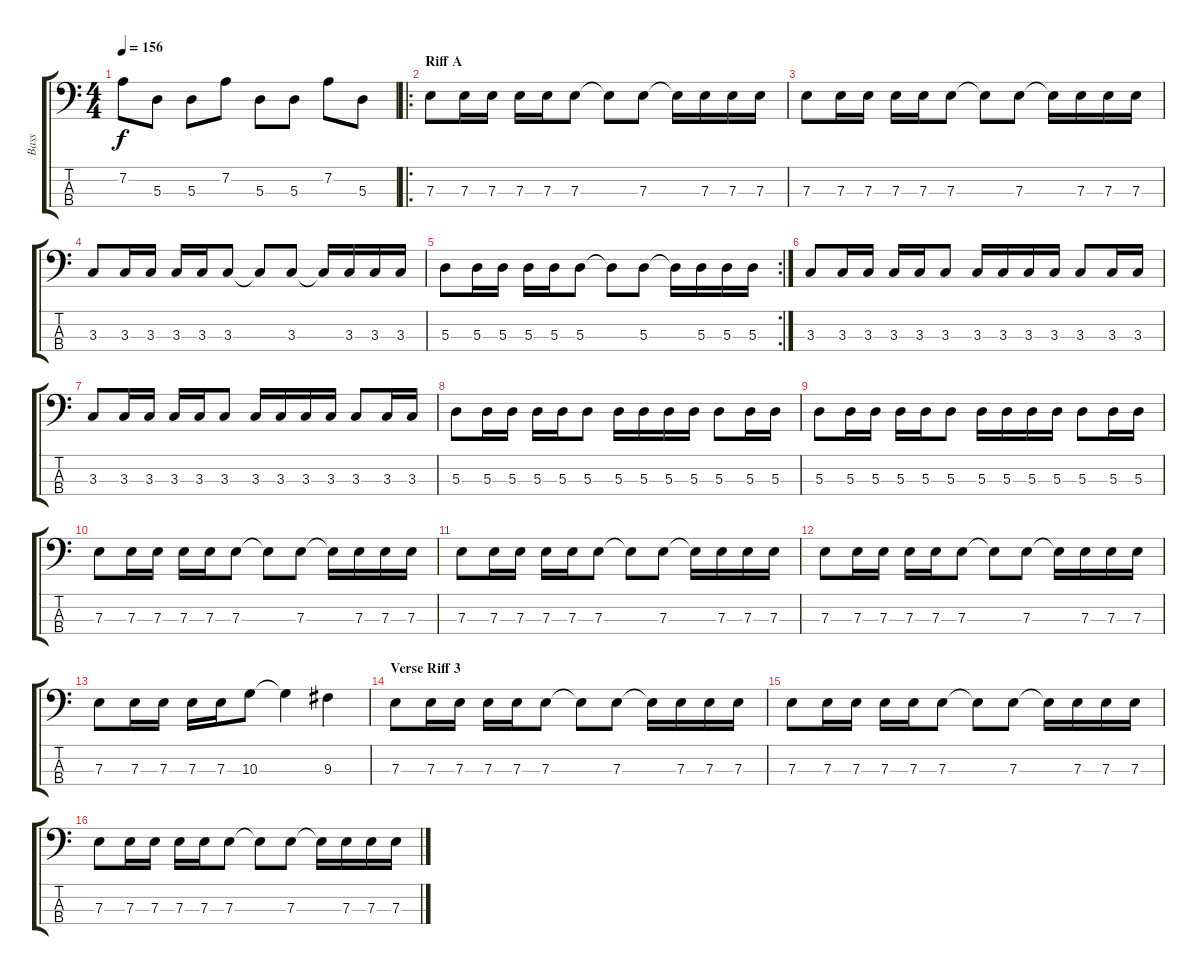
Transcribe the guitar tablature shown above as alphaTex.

\track ("Bass" "Bass") {instrument electricbassfinger}
\staff {score tabs}
\tuning (G2 D2 A1 E1) {hide}
\ts (4 4)
\tempo 156
\clef f4
\ks c
7.2.8{dy f} 5.3.8 5.3.8 7.2.8 5.3.8 5.3.8 7.2.8 5.3.8 |
\ro
\section ("" "Riff A")
7.3.8{volume 13} 7.3.16 7.3.16 7.3.16 7.3.16 7.3.8 7.3{t}.8 7.3.8 7.3{t}.16 7.3.16 7.3.16 7.3.16 |
7.3.8 7.3.16 7.3.16 7.3.16 7.3.16 7.3.8 7.3{t}.8 7.3.8 7.3{t}.16 7.3.16 7.3.16 7.3.16 |
3.3.8 3.3.16 3.3.16 3.3.16 3.3.16 3.3.8 3.3{t}.8 3.3.8 3.3{t}.16 3.3.16 3.3.16 3.3.16 |
\rc 2
5.3.8 5.3.16 5.3.16 5.3.16 5.3.16 5.3.8 5.3{t}.8 5.3.8 5.3{t}.16 5.3.16 5.3.16 5.3.16 |
3.3.8 3.3.16 3.3.16 3.3.16 3.3.16 3.3.8 3.3.16 3.3.16 3.3.16 3.3.16 3.3.8 3.3.16 3.3.16 |
3.3.8 3.3.16 3.3.16 3.3.16 3.3.16 3.3.8 3.3.16 3.3.16 3.3.16 3.3.16 3.3.8 3.3.16 3.3.16 |
5.3.8 5.3.16 5.3.16 5.3.16 5.3.16 5.3.8 5.3.16 5.3.16 5.3.16 5.3.16 5.3.8 5.3.16 5.3.16 |
5.3.8 5.3.16 5.3.16 5.3.16 5.3.16 5.3.8 5.3.16 5.3.16 5.3.16 5.3.16 5.3.8 5.3.16 5.3.16 |
7.3.8 7.3.16 7.3.16 7.3.16 7.3.16 7.3.8 7.3{t}.8 7.3.8 7.3{t}.16 7.3.16 7.3.16 7.3.16 |
7.3.8 7.3.16 7.3.16 7.3.16 7.3.16 7.3.8 7.3{t}.8 7.3.8 7.3{t}.16 7.3.16 7.3.16 7.3.16 |
7.3.8 7.3.16 7.3.16 7.3.16 7.3.16 7.3.8 7.3{t}.8 7.3.8 7.3{t}.16 7.3.16 7.3.16 7.3.16 |
7.3.8 7.3.16 7.3.16 7.3.16 7.3.16 10.3.8 10.3{t}.4 9.3.4 |
\section ("" "Verse Riff 3")
7.3.8 7.3.16 7.3.16 7.3.16 7.3.16 7.3.8 7.3{t}.8 7.3.8 7.3{t}.16 7.3.16 7.3.16 7.3.16 |
7.3.8 7.3.16 7.3.16 7.3.16 7.3.16 7.3.8 7.3{t}.8 7.3.8 7.3{t}.16 7.3.16 7.3.16 7.3.16 |
7.3.8 7.3.16 7.3.16 7.3.16 7.3.16 7.3.8 7.3{t}.8 7.3.8 7.3{t}.16 7.3.16 7.3.16 7.3.16
